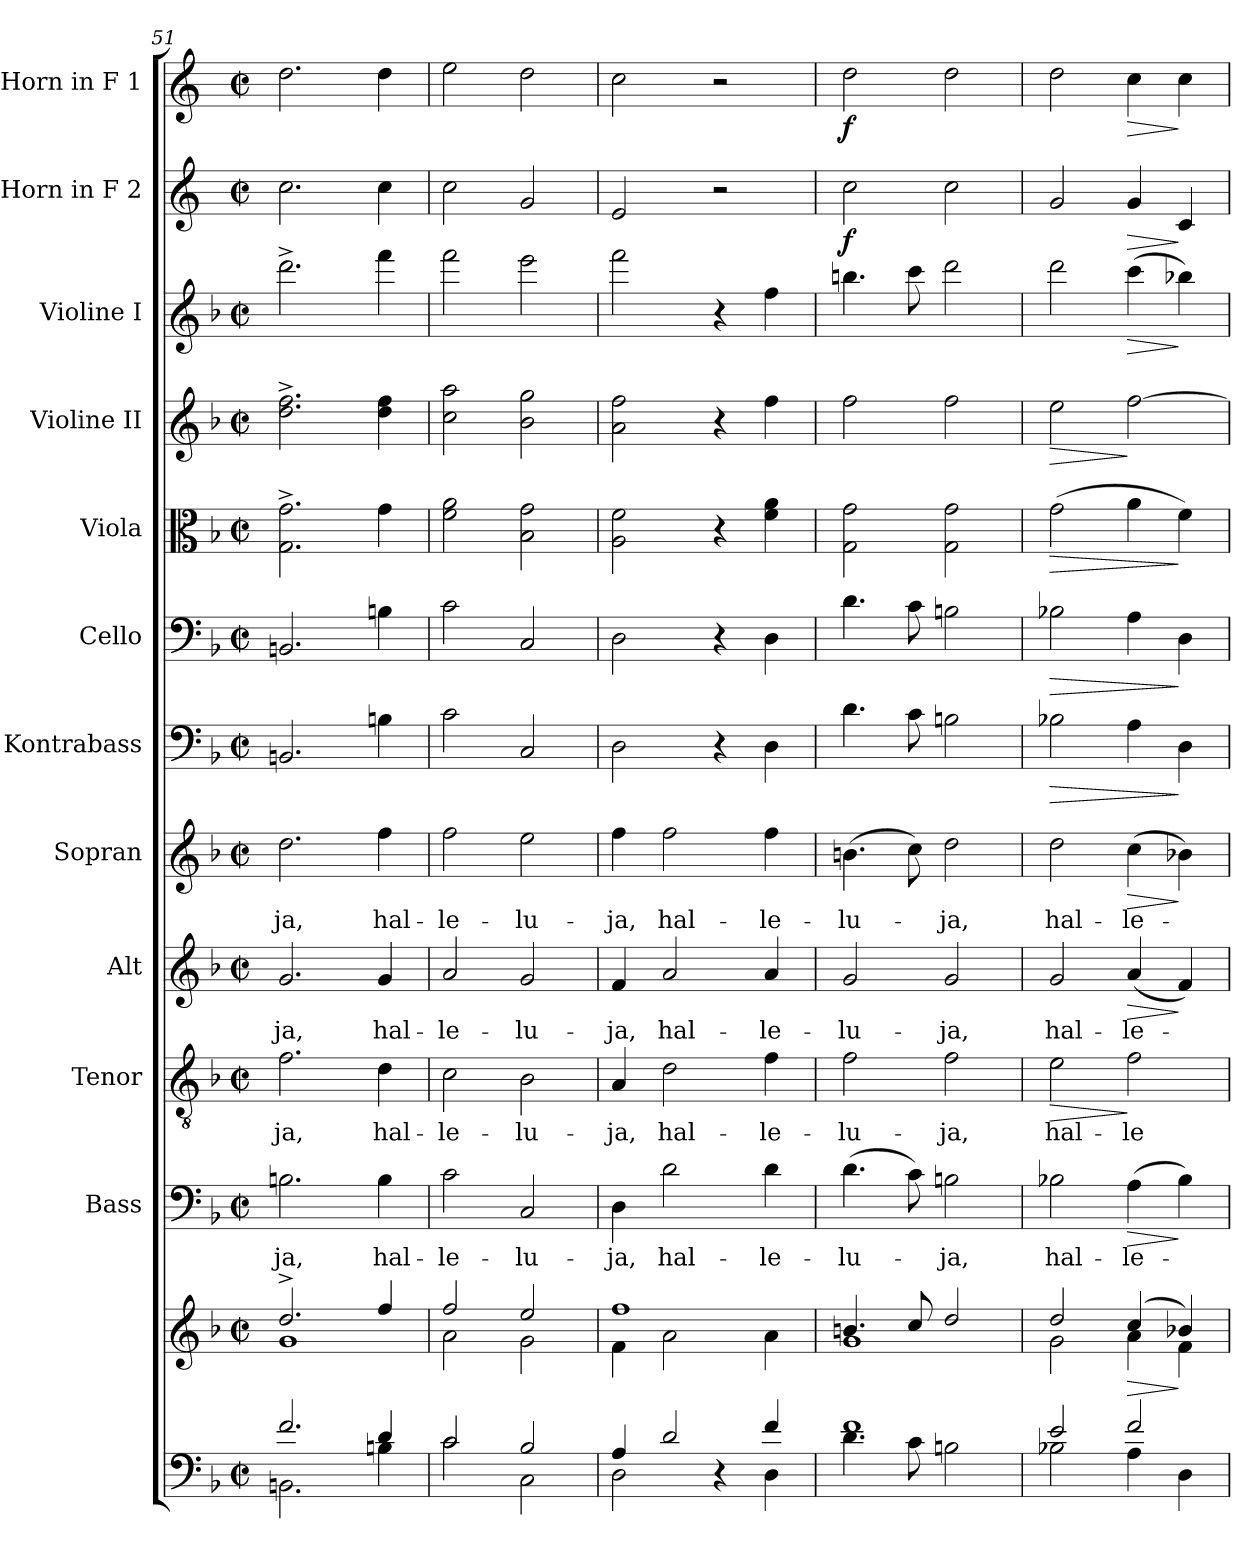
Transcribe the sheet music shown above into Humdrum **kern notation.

**kern	**kern	**dynam	**kern	**text	**dynam	**kern	**text	**dynam	**kern	**text	**dynam	**kern	**text	**dynam	**kern	**dynam	**kern	**dynam	**kern	**dynam	**kern	**dynam	**kern	**dynam	**kern	**dynam	**kern	**dynam
*part12	*part12	*part12	*part11	*part11	*part11	*part10	*part10	*part10	*part9	*part9	*part9	*part8	*part8	*part8	*part7	*part7	*part6	*part6	*part5	*part5	*part4	*part4	*part3	*part3	*part2	*part2	*part1	*part1
*staff13	*staff12	*staff12/13	*staff11	*staff11	*staff11	*staff10	*staff10	*staff10	*staff9	*staff9	*staff9	*staff8	*staff8	*staff8	*staff7	*staff7	*staff6	*staff6	*staff5	*staff5	*staff4	*staff4	*staff3	*staff3	*staff2	*staff2	*staff1	*staff1
*	*	*	*I"Bass	*	*	*I"Tenor	*	*	*I"Alt	*	*	*I"Sopran	*	*	*I"Kontrabass	*	*I"Cello	*	*I"Viola	*	*I"Violine II	*	*I"Violine I	*	*I"Horn in F 2	*	*I"Horn in F 1	*
*	*	*	*I'B.	*	*	*I'T.	*	*	*I'A.	*	*	*I'S.	*	*	*I'Kb.	*	*	*	*I'Vla.	*	*I'Vl. II	*	*I'Vl. I	*	*	*	*	*
!!LO:PB:g=z
*clefF4	*clefG2	*	*clefF4	*	*	*clefGv2	*	*	*clefG2	*	*	*clefG2	*	*	*clefF4	*	*clefF4	*	*clefC3	*	*clefG2	*	*clefG2	*	*clefG2	*	*clefG2	*
*	*	*	*	*	*	*	*	*	*	*	*	*	*	*	*ITrd7c12	*	*	*	*	*	*	*	*	*	*ITrd4c7	*	*ITrd4c7	*
*k[b-]	*k[b-]	*	*k[b-]	*	*	*k[b-]	*	*	*k[b-]	*	*	*k[b-]	*	*	*k[b-]	*	*k[b-]	*	*k[b-]	*	*k[b-]	*	*k[b-]	*	*k[b-]	*	*k[b-]	*
*F:	*F:	*	*F:	*	*	*F:	*	*	*F:	*	*	*F:	*	*	*F:	*	*F:	*	*F:	*	*F:	*	*F:	*	*F:	*	*F:	*
*M2/2	*M2/2	*	*M2/2	*	*	*M2/2	*	*	*M2/2	*	*	*M2/2	*	*	*M2/2	*	*M2/2	*	*M2/2	*	*M2/2	*	*M2/2	*	*M2/2	*	*M2/2	*
*met(c|)	*met(c|)	*	*met(c|)	*	*	*met(c|)	*	*	*met(c|)	*	*	*met(c|)	*	*	*met(c|)	*	*met(c|)	*	*met(c|)	*	*met(c|)	*	*met(c|)	*	*met(c|)	*	*met(c|)	*
=51	=51	=51	=51	=51	=51	=51	=51	=51	=51	=51	=51	=51	=51	=51	=51	=51	=51	=51	=51	=51	=51	=51	=51	=51	=51	=51	=51	=51
*^	*^	*	*	*	*	*	*	*	*	*	*	*	*	*	*	*	*	*	*	*	*	*	*	*	*	*	*	*
!	!	!	!	!	!	!LO:LY:b	!	!	!LO:LY:b	!	!	!LO:LY:b	!	!	!LO:LY:b	!	!	!	!	!	!	!	!	!	!	!	!	!	!	!
2.f/	2.BBn\	2.dd^>/	1g	.	2.Bn\	-ja,	.	2.f\	-ja,	.	2.g/	-ja,	.	2.dd\	-ja,	.	2.BBBn/	.	2.BBn/	.	2.G\^> 2.g\^>	.	2.dd\^> 2.ff\^>	.	2.ddd^>\	.	2.f\	.	2.g\	.
!	!	!	!	!	!	!LO:LY:b	!	!	!LO:LY:b	!	!	!LO:LY:b	!	!	!LO:LY:b	!	!	!	!	!	!	!	!	!	!	!	!	!	!	!
4d/	4Bn\	4ff/	.	.	4B\	hal-	.	4d\	hal-	.	4g/	hal-	.	4ff\	hal-	.	4BBn\	.	4Bn\	.	4g\	.	4dd\ 4ff\	.	4fff\	.	4f\	.	4g\	.
=52	=52	=52	=52	=52	=52	=52	=52	=52	=52	=52	=52	=52	=52	=52	=52	=52	=52	=52	=52	=52	=52	=52	=52	=52	=52	=52	=52	=52	=52	=52
!	!	!	!	!	!	!LO:LY:b	!	!	!LO:LY:b	!	!	!LO:LY:b	!	!	!LO:LY:b	!	!	!	!	!	!	!	!	!	!	!	!	!	!	!
2c/	2c\	2ff/	2a\	.	2c\	-le-	.	2c\	-le-	.	2a/	-le-	.	2ff\	-le-	.	2C\	.	2c\	.	2f\ 2a\	.	2cc\ 2aa\	.	2fff\	.	2f\	.	2a\	.
!	!	!	!	!	!	!LO:LY:b	!	!	!LO:LY:b	!	!	!LO:LY:b	!	!	!LO:LY:b	!	!	!	!	!	!	!	!	!	!	!	!	!	!	!
2B-/	2C\	2ee/	2g\	.	2C/	-lu-	.	2B-\	-lu-	.	2g/	-lu-	.	2ee\	-lu-	.	2CC/	.	2C/	.	2B-\ 2g\	.	2b-\ 2gg\	.	2eee\	.	2c/	.	2g\	.
=53	=53	=53	=53	=53	=53	=53	=53	=53	=53	=53	=53	=53	=53	=53	=53	=53	=53	=53	=53	=53	=53	=53	=53	=53	=53	=53	=53	=53	=53	=53
!	!	!	!	!	!	!LO:LY:b	!	!	!LO:LY:b	!	!	!LO:LY:b	!	!	!LO:LY:b	!	!	!	!	!	!	!	!	!	!	!	!	!	!	!
4A/	2D\	1ff	4f\	.	4D\	-ja,	.	4A/	-ja,	.	4f/	-ja,	.	4ff\	-ja,	.	2DD\	.	2D\	.	2A\ 2f\	.	2a\ 2ff\	.	2fff\	.	2A/	.	2f\	.
!	!	!	!	!	!	!LO:LY:b	!	!	!LO:LY:b	!	!	!LO:LY:b	!	!	!LO:LY:b	!	!	!	!	!	!	!	!	!	!	!	!	!	!	!
2d/	.	.	2a\	.	2d\	hal-	.	2d\	hal-	.	2a/	hal-	.	2ff\	hal-	.	.	.	.	.	.	.	.	.	.	.	.	.	.	.
.	4rC	.	.	.	.	.	.	.	.	.	.	.	.	.	.	.	4r	.	4r	.	4r	.	4r	.	4r	.	2r	.	2r	.
!	!	!	!	!	!	!LO:LY:b	!	!	!LO:LY:b	!	!	!LO:LY:b	!	!	!LO:LY:b	!	!	!	!	!	!	!	!	!	!	!	!	!	!	!
4f/	4D\	.	4a\	.	4d\	-le-	.	4f\	-le-	.	4a/	-le-	.	4ff\	-le-	.	4DD\	.	4D\	.	4f\ 4a\	.	4ff\	.	4ff\	.	.	.	.	.
=54	=54	=54	=54	=54	=54	=54	=54	=54	=54	=54	=54	=54	=54	=54	=54	=54	=54	=54	=54	=54	=54	=54	=54	=54	=54	=54	=54	=54	=54	=54
!	!	!	!	!	!	!LO:LY:b	!	!	!LO:LY:b	!	!	!LO:LY:b	!	!	!LO:LY:b	!	!	!	!	!	!	!	!	!	!	!	!	!LO:DY:b	!	!LO:DY:b
1f	4.d\	4.bn/	1g	.	(>4.d\	-lu-	.	2f\	-lu-	.	2g/	-lu-	.	(>4.bn\	-lu-	.	4.D\	.	4.d\	.	2G\ 2g\	.	2ff\	.	4.bbn\	.	2f\	f	2g\	f
.	8c\	8cc/	.	.	8c\)	.	.	.	.	.	.	.	.	8cc\)	.	.	8C\	.	8c\	.	.	.	.	.	8ccc\	.	.	.	.	.
!	!	!	!	!	!	!LO:LY:b	!	!	!LO:LY:b	!	!	!LO:LY:b	!	!	!LO:LY:b	!	!	!	!	!	!	!	!	!	!	!	!	!	!	!
.	2Bn\	2dd/	.	.	2Bn\	-ja,	.	2f\	-ja,	.	2g/	-ja,	.	2dd\	-ja,	.	2BBn\	.	2Bn\	.	2G\ 2g\	.	2ff\	.	2ddd\	.	2f\	.	2g\	.
=55	=55	=55	=55	=55	=55	=55	=55	=55	=55	=55	=55	=55	=55	=55	=55	=55	=55	=55	=55	=55	=55	=55	=55	=55	=55	=55	=55	=55	=55	=55
!	!	!	!	!	!	!LO:LY:b	!	!	!LO:LY:b	!LO:HP:b	!	!LO:LY:b	!	!	!LO:LY:b	!	!	!LO:HP:b	!	!LO:HP:b	!	!LO:HP:b	!	!LO:HP:b	!	!	!	!	!	!
2e/	2B-X\	2dd/	2g\	.	2B-X\	hal-	.	2e\	hal-	>	2g/	hal-	.	2dd\	hal-	.	2BB-X\	>	2B-X\	>	(>2g\	>	2ee\	>	2ddd\	.	2c/	.	2g\	.
!	!	!	!	!LO:HP:b	!	!LO:LY:b	!LO:HP:b	!	!LO:LY:b	!	!	!LO:LY:b	!LO:HP:b	!	!LO:LY:b	!LO:HP:b	!	!	!	!	!	!	!	!	!	!LO:HP:b	!	!LO:HP:b	!	!LO:HP:b
2f/	4A\	(4cc/	4a\	>	(>4A\	-le-	>	2f\	-le-	]	(<4a/	-le-	>	(>4cc\	-le-	>	4AA\	.	4A\	.	4a\	.	[2ff\	]	(>4ccc\	>	4c/	>	4f\	>
.	4D\	4b-X/)	4f\	]	4B-\)	.	]	.	.	.	4f/)	.	]	4b-X\)	.	]	4DD\	]	4D\	]	4f\)	]	.	.	4bb-X\)	]	4F/	]	4f\	]
*v	*v	*	*	*	*	*	*	*	*	*	*	*	*	*	*	*	*	*	*	*	*	*	*	*	*	*	*	*	*	*
*	*v	*v	*	*	*	*	*	*	*	*	*	*	*	*	*	*	*	*	*	*	*	*	*	*	*	*	*	*	*
=	=	=	=	=	=	=	=	=	=	=	=	=	=	=	=	=	=	=	=	=	=	=	=	=	=	=	=	=
*-	*-	*-	*-	*-	*-	*-	*-	*-	*-	*-	*-	*-	*-	*-	*-	*-	*-	*-	*-	*-	*-	*-	*-	*-	*-	*-	*-	*-
